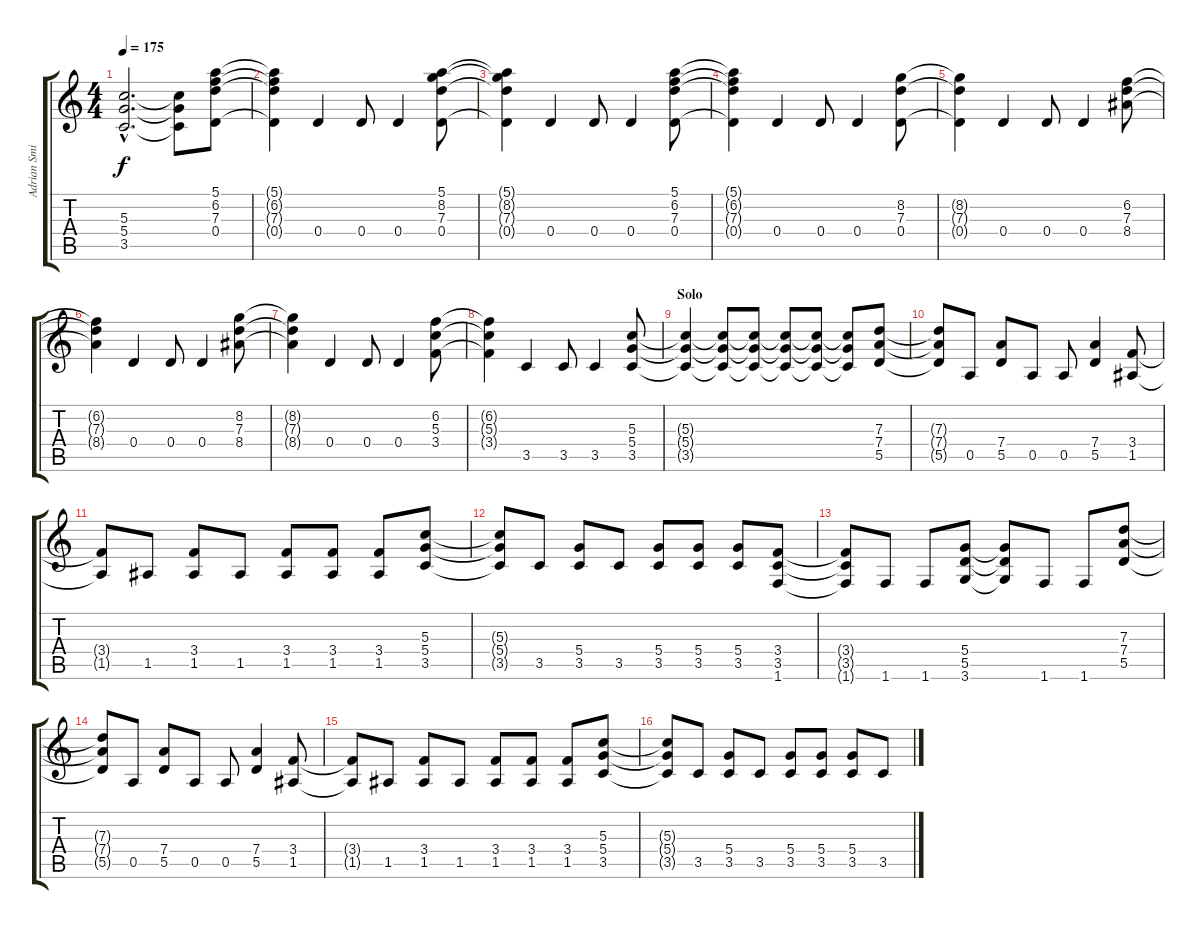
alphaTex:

\track ("Adrian Smith" "Adrian Smi") {instrument distortionguitar}
\staff {score tabs}
\tuning (E4 B3 G3 D3 A2 E2) {hide}
\ts (4 4)
\tempo 175
\clef g2
\ks c
(5.3{hac t} 5.4{hac t} 3.5{hac t}).2{d dy f} (5.3{t} 5.4{t} 3.5{t}).8 (5.1 6.2 7.3 0.4).8 |
(5.1{t} 6.2{t} 7.3{t} 0.4{t}).4 0.4.4 0.4.8 0.4.4 (5.1 8.2 7.3 0.4).8 |
(5.1{t} 8.2{t} 7.3{t} 0.4{t}).4 0.4.4 0.4.8 0.4.4 (5.1 6.2 7.3 0.4).8 |
(5.1{t} 6.2{t} 7.3{t} 0.4{t}).4 0.4.4 0.4.8 0.4.4 (8.2 7.3 0.4).8 |
(8.2{t} 7.3{t} 0.4{t}).4 0.4.4 0.4.8 0.4.4 (6.2 7.3 8.4).8 |
(6.2{t} 7.3{t} 8.4{t}).4 0.4.4 0.4.8 0.4.4 (8.2 7.3 8.4).8 |
(8.2{t} 7.3{t} 8.4{t}).4 0.4.4 0.4.8 0.4.4 (6.2 5.3 3.4).8 |
(6.2{t} 5.3{t} 3.4{t}).4 3.5.4 3.5.8 3.5.4 (5.3 5.4 3.5).8 |
\section ("" "Solo")
(5.3{t} 5.4{t} 3.5{t}).4 (5.3{t} 5.4{t} 3.5{t}).8 (5.3{t} 5.4{t} 3.5{t}).8 (5.3{t} 5.4{t} 3.5{t}).8 (5.3{t} 5.4{t} 3.5{t}).8 (5.3{t} 5.4{t} 3.5{t}).8 (7.3 7.4 5.5).8 |
(7.3{t} 7.4{t} 5.5{t}).8 0.5.8 (7.4 5.5).8 0.5.8 0.5.8 (7.4 5.5).4 (3.4 1.5).8 |
(3.4{t} 1.5{t}).8 1.5.8 (3.4 1.5).8 1.5.8 (3.4 1.5).8 (3.4 1.5).8 (3.4 1.5).8 (5.3 5.4 3.5).8 |
(5.3{t} 5.4{t} 3.5{t}).8 3.5.8 (5.4 3.5).8 3.5.8 (5.4 3.5).8 (5.4 3.5).8 (5.4 3.5).8 (3.4 3.5 1.6).8 |
(3.4{t} 3.5{t} 1.6{t}).8 1.6.8 1.6.8 (5.4 5.5 3.6).8 (5.4{t} 5.5{t} 3.6{t}).8 1.6.8 1.6.8 (7.3 7.4 5.5).8 |
(7.3{t} 7.4{t} 5.5{t}).8 0.5.8 (7.4 5.5).8 0.5.8 0.5.8 (7.4 5.5).4 (3.4 1.5).8 |
(3.4{t} 1.5{t}).8 1.5.8 (3.4 1.5).8 1.5.8 (3.4 1.5).8 (3.4 1.5).8 (3.4 1.5).8 (5.3 5.4 3.5).8 |
(5.3{t} 5.4{t} 3.5{t}).8 3.5.8 (5.4 3.5).8 3.5.8 (5.4 3.5).8 (5.4 3.5).8 (5.4 3.5).8 3.5.8
